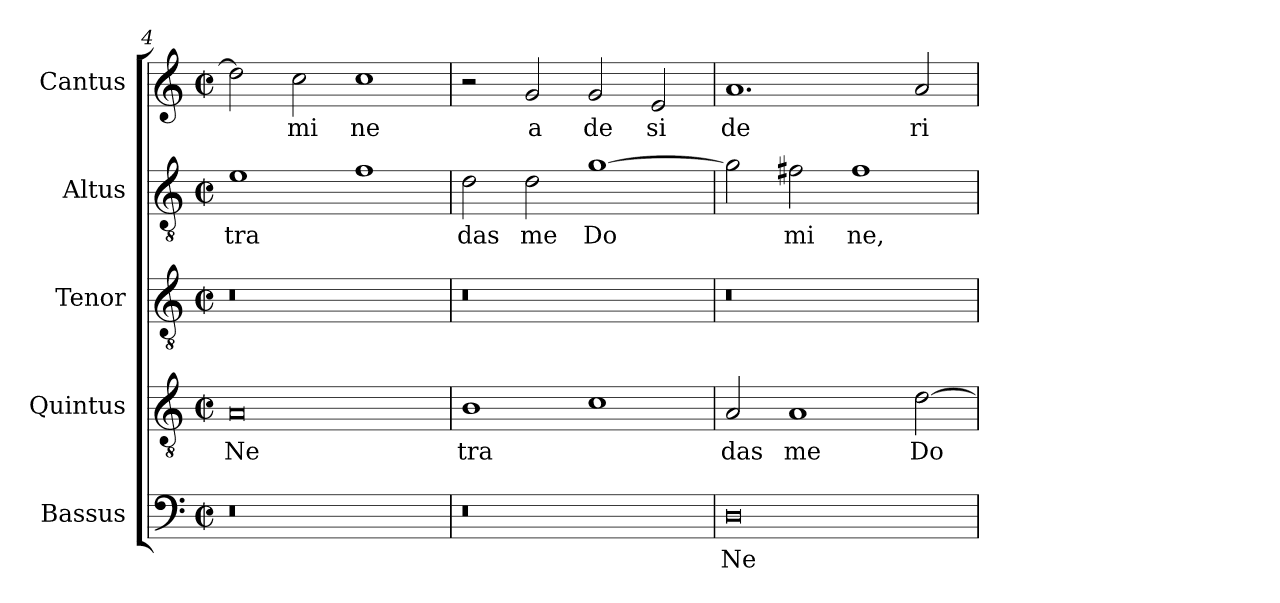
**kern	**text	**kern	**text	**kern	**kern	**text	**kern	**text
*part5	*part5	*part4	*part4	*part3	*part2	*part2	*part1	*part1
*staff5	*staff5	*staff4	*staff4	*staff3	*staff2	*staff2	*staff1	*staff1
*I"Bassus	*	*I"Quintus	*	*I"Tenor	*I"Altus	*	*I"Cantus	*
*clefF4	*	*clefGv2	*	*clefGv2	*clefGv2	*	*clefG2	*
*M2/2	*	*M2/2	*	*M2/2	*M2/2	*	*M2/2	*
*met(c|)	*	*met(c|)	*	*met(c|)	*met(c|)	*	*met(c|)	*
=4	=4	=4	=4	=4	=4	=4	=4	=4
!	!	!	!LO:LY:b:cj	!	!	!LO:LY:b:cj	!	!
0r	.	0A	Ne	0r	1e	tra	2dd\]	.
!	!	!	!	!	!	!	!	!LO:LY:b:cj
.	.	.	.	.	.	.	2cc\	mi
!	!	!	!	!	!	!	!	!LO:LY:b:cj
.	.	.	.	.	1f	.	1cc	ne
=5	=5	=5	=5	=5	=5	=5	=5	=5
!	!	!	!LO:LY:b:cj	!	!	!LO:LY:b:cj	!	!
0r	.	1B	tra	0r	2d\	das	2r	.
!	!	!	!	!	!	!LO:LY:b:cj	!	!LO:LY:b:cj
.	.	.	.	.	2d\	me	2g/	a
!	!	!	!	!	!	!LO:LY:b:cj	!	!LO:LY:b:cj
.	.	1c	.	.	[>1g	Do	2g/	de
!	!	!	!	!	!	!	!	!LO:LY:b:cj
.	.	.	.	.	.	.	2e/	si
=6	=6	=6	=6	=6	=6	=6	=6	=6
!	!LO:LY:b:cj	!	!LO:LY:b:cj	!	!	!	!	!LO:LY:b:cj
0D	Ne	2A/	das	0r	2g\]	.	1.a	de
!	!	!	!LO:LY:b:cj	!	!	!LO:LY:b:cj	!	!
.	.	1A	me	.	2f#X\	mi	.	.
!	!	!	!	!	!	!LO:LY:b:cj	!	!
.	.	.	.	.	1f#	ne,	.	.
!	!	!	!LO:LY:b	!	!	!	!	!LO:LY:b:cj
.	.	[>2d\	Do	.	.	.	2a/	ri
=	=	=	=	=	=	=	=	=
*-	*-	*-	*-	*-	*-	*-	*-	*-
